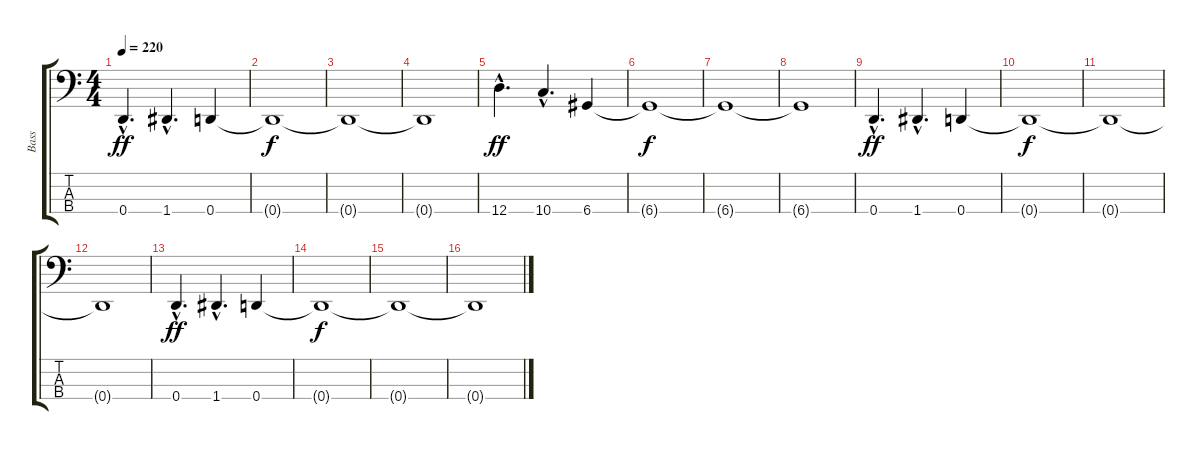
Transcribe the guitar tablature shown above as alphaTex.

\track ("Bass" "Bass") {instrument electricbassfinger}
\staff {score tabs}
\tuning (G2 D2 A1 D1) {hide}
\ts (4 4)
\tempo 220
\clef f4
\ks c
0.4{hac}.4{d dy ff instrument overdrivenguitar} 1.4{hac}.4{d} 0.4.4 |
0.4{t}.1{dy f} |
0.4{t}.1 |
0.4{t}.1 |
12.4{hac}.4{d dy ff instrument overdrivenguitar} 10.4{hac}.4{d} 6.4.4 |
6.4{t}.1{dy f} |
6.4{t}.1 |
6.4{t}.1 |
0.4{hac}.4{d dy ff instrument overdrivenguitar} 1.4{hac}.4{d} 0.4.4 |
0.4{t}.1{dy f} |
0.4{t}.1 |
0.4{t}.1 |
0.4{hac}.4{d dy ff instrument overdrivenguitar} 1.4{hac}.4{d} 0.4.4 |
0.4{t}.1{dy f} |
0.4{t}.1 |
0.4{t}.1
